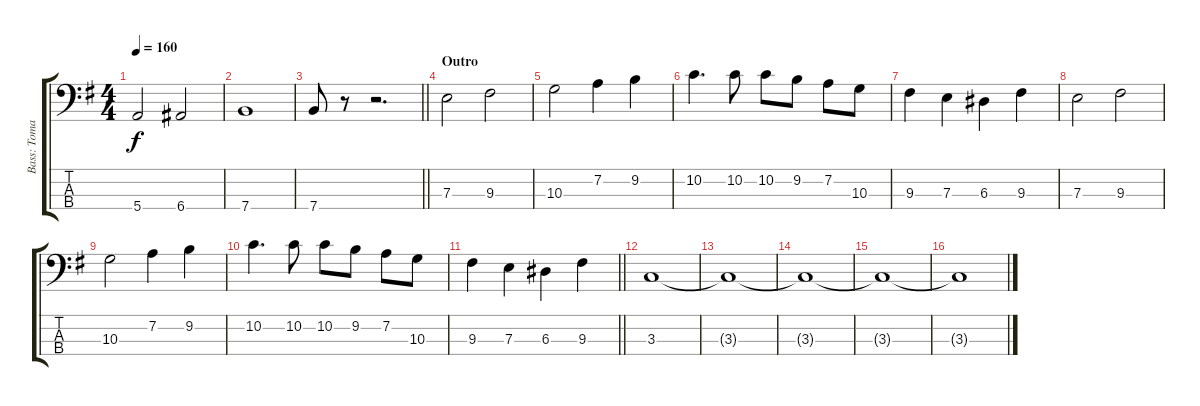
\track ("Bass: Tomas Stolt" "Bass: Toma") {instrument electricbassfinger}
\staff {score tabs}
\tuning (G2 D2 A1 E1) {hide}
\ts (4 4)
\tempo 160
\clef f4
\ks eminor
5.4.2{dy f} 6.4.2 |
7.4.1 |
\barLineRight lightlight
7.4.8 r.8 r.2{d} |
\section ("" "Outro")
7.3.2 9.3.2 |
10.3.2 7.2.4 9.2.4 |
10.2.4{d} 10.2.8 10.2.8 9.2.8 7.2.8 10.3.8 |
9.3.4 7.3.4 6.3.4 9.3.4 |
7.3.2 9.3.2 |
10.3.2 7.2.4 9.2.4 |
10.2.4{d} 10.2.8 10.2.8 9.2.8 7.2.8 10.3.8 |
\barLineRight lightlight
9.3.4 7.3.4 6.3.4 9.3.4 |
3.3.1 |
3.3{t}.1 |
3.3{t}.1 |
3.3{t}.1 |
3.3{t}.1
